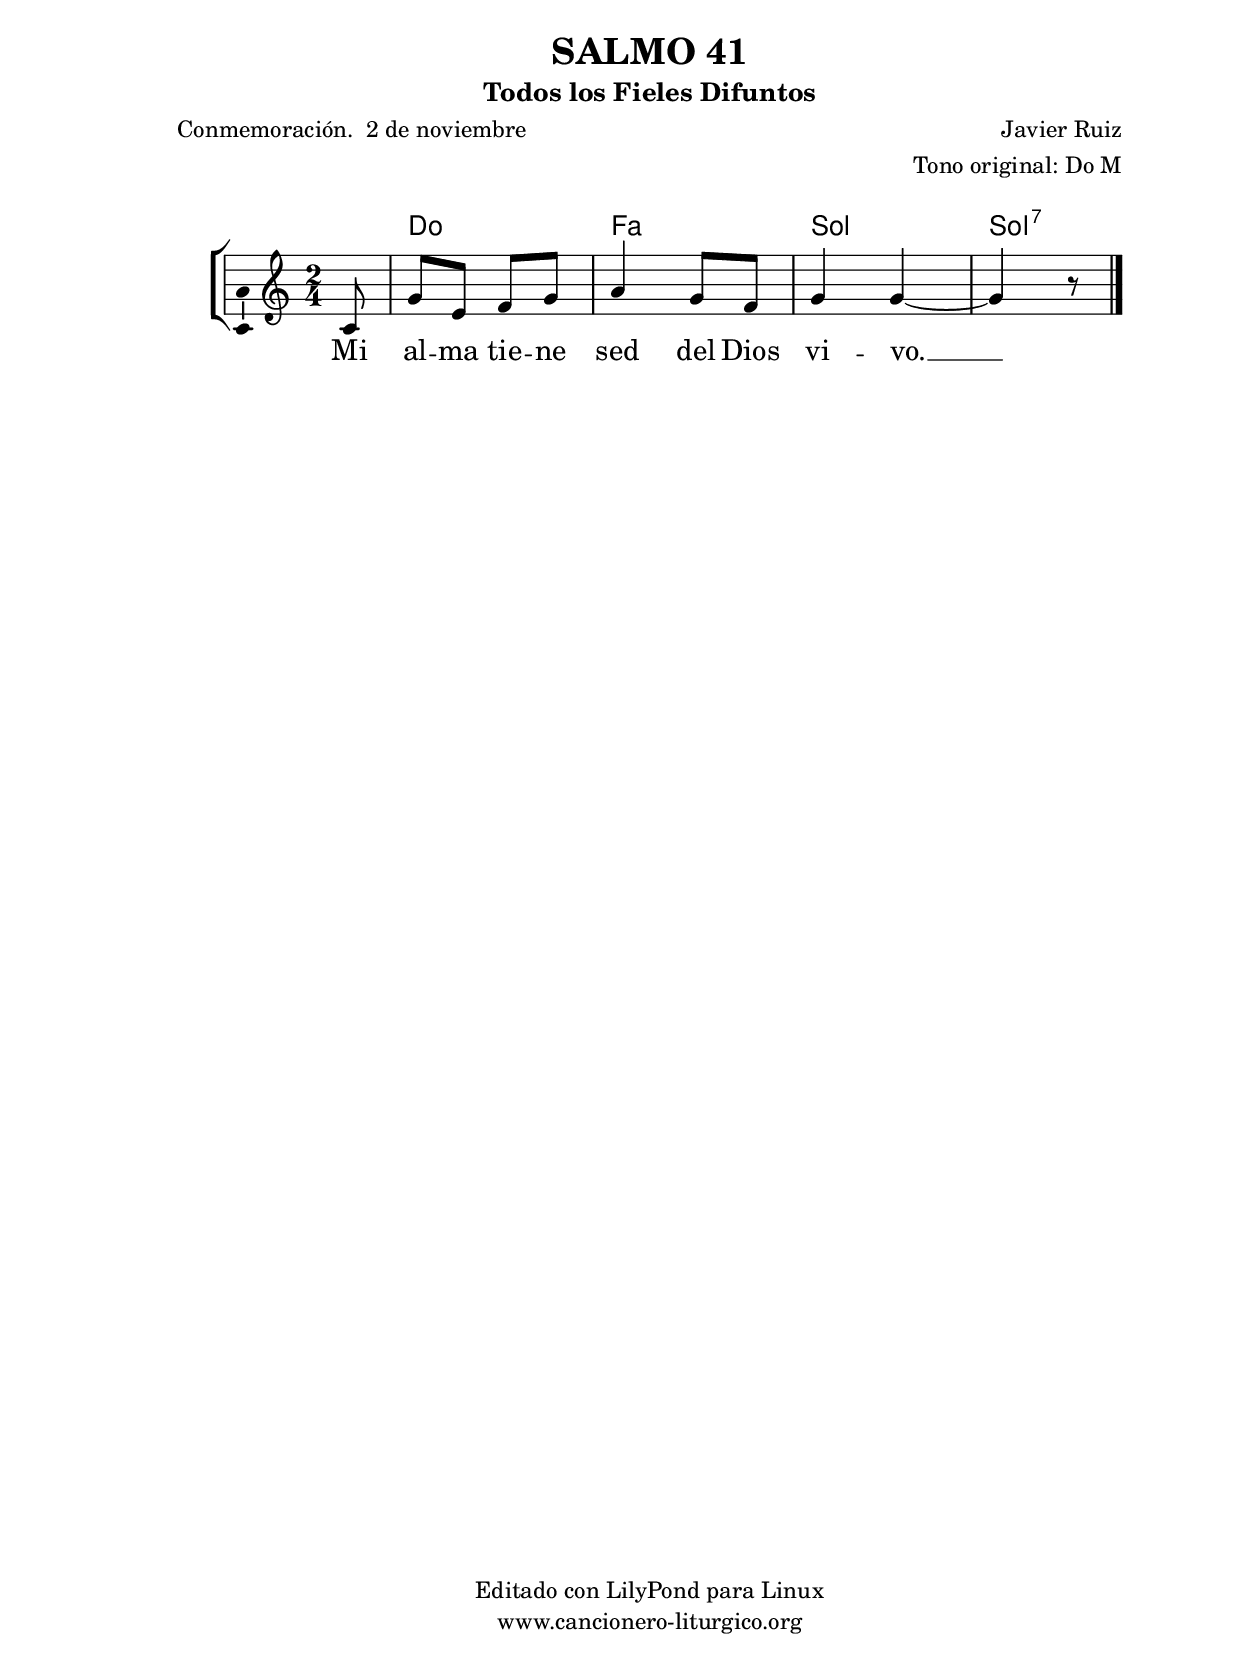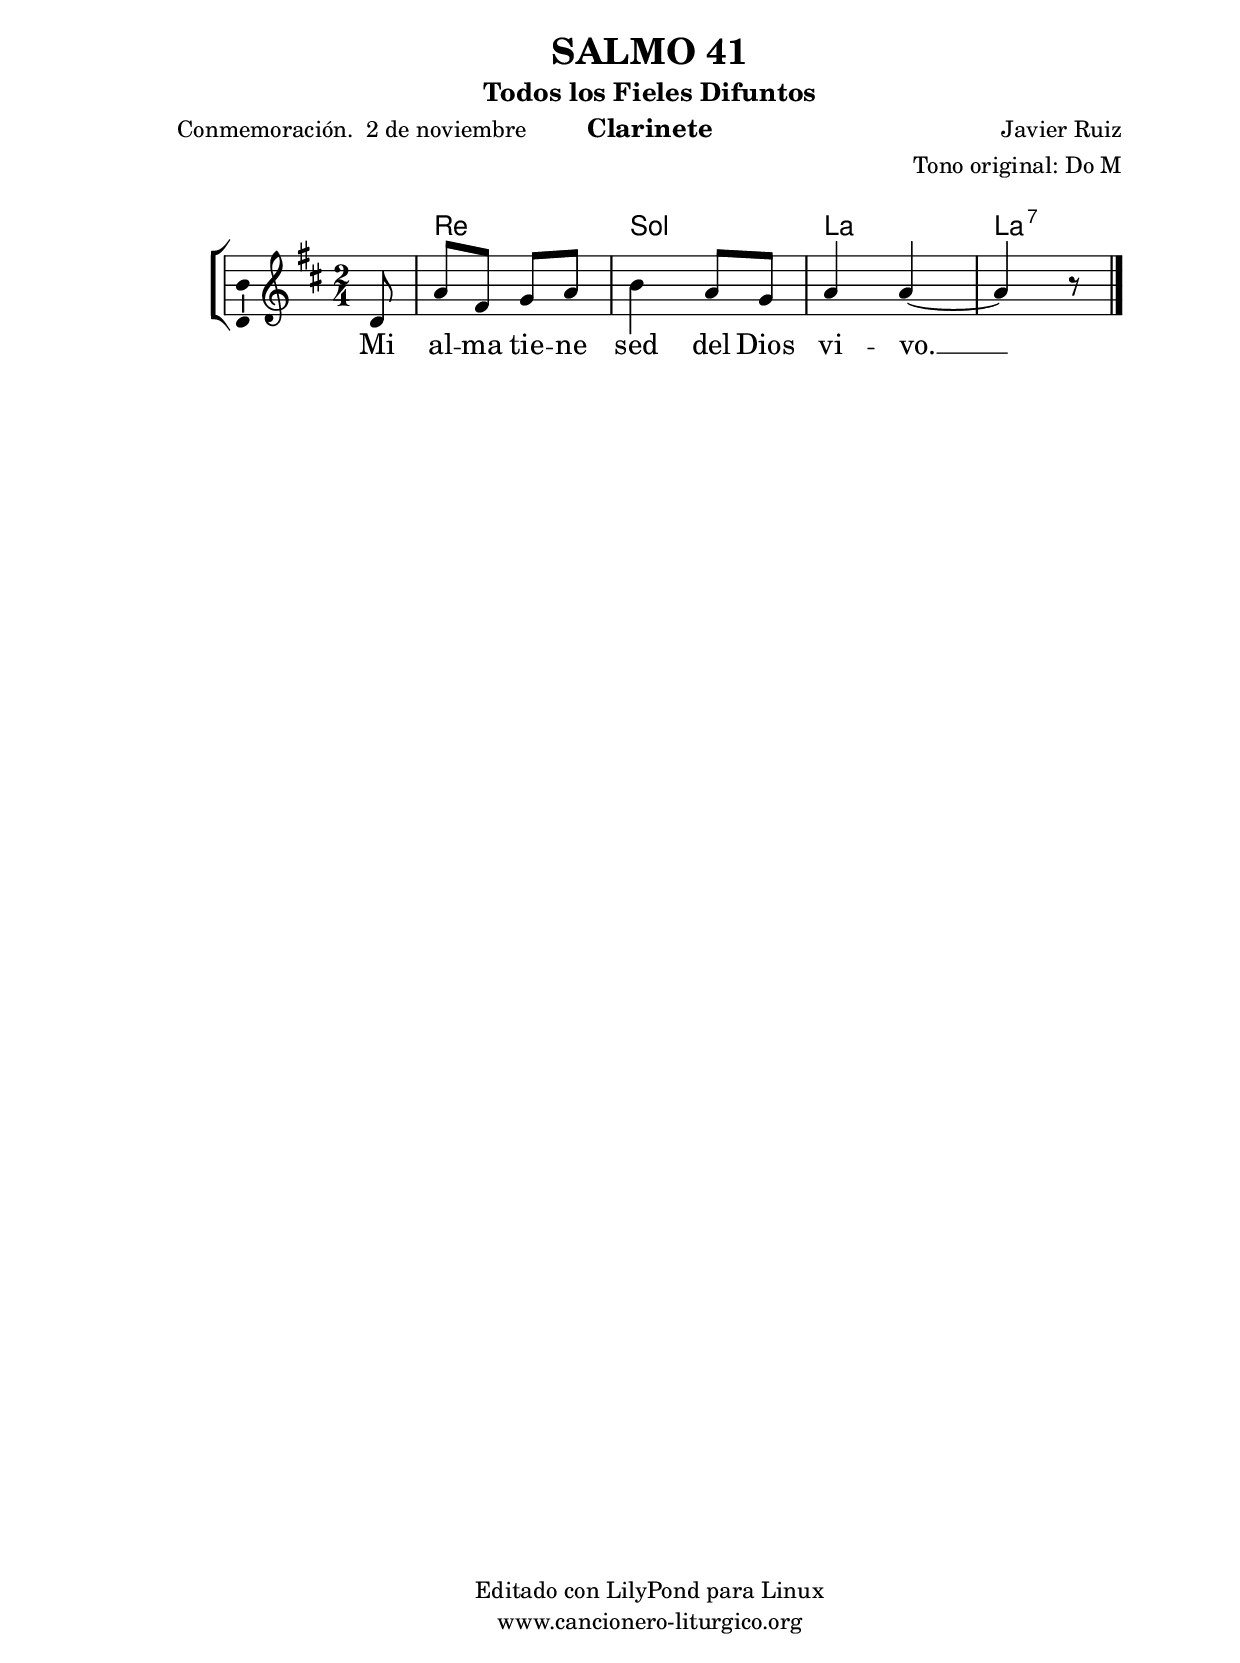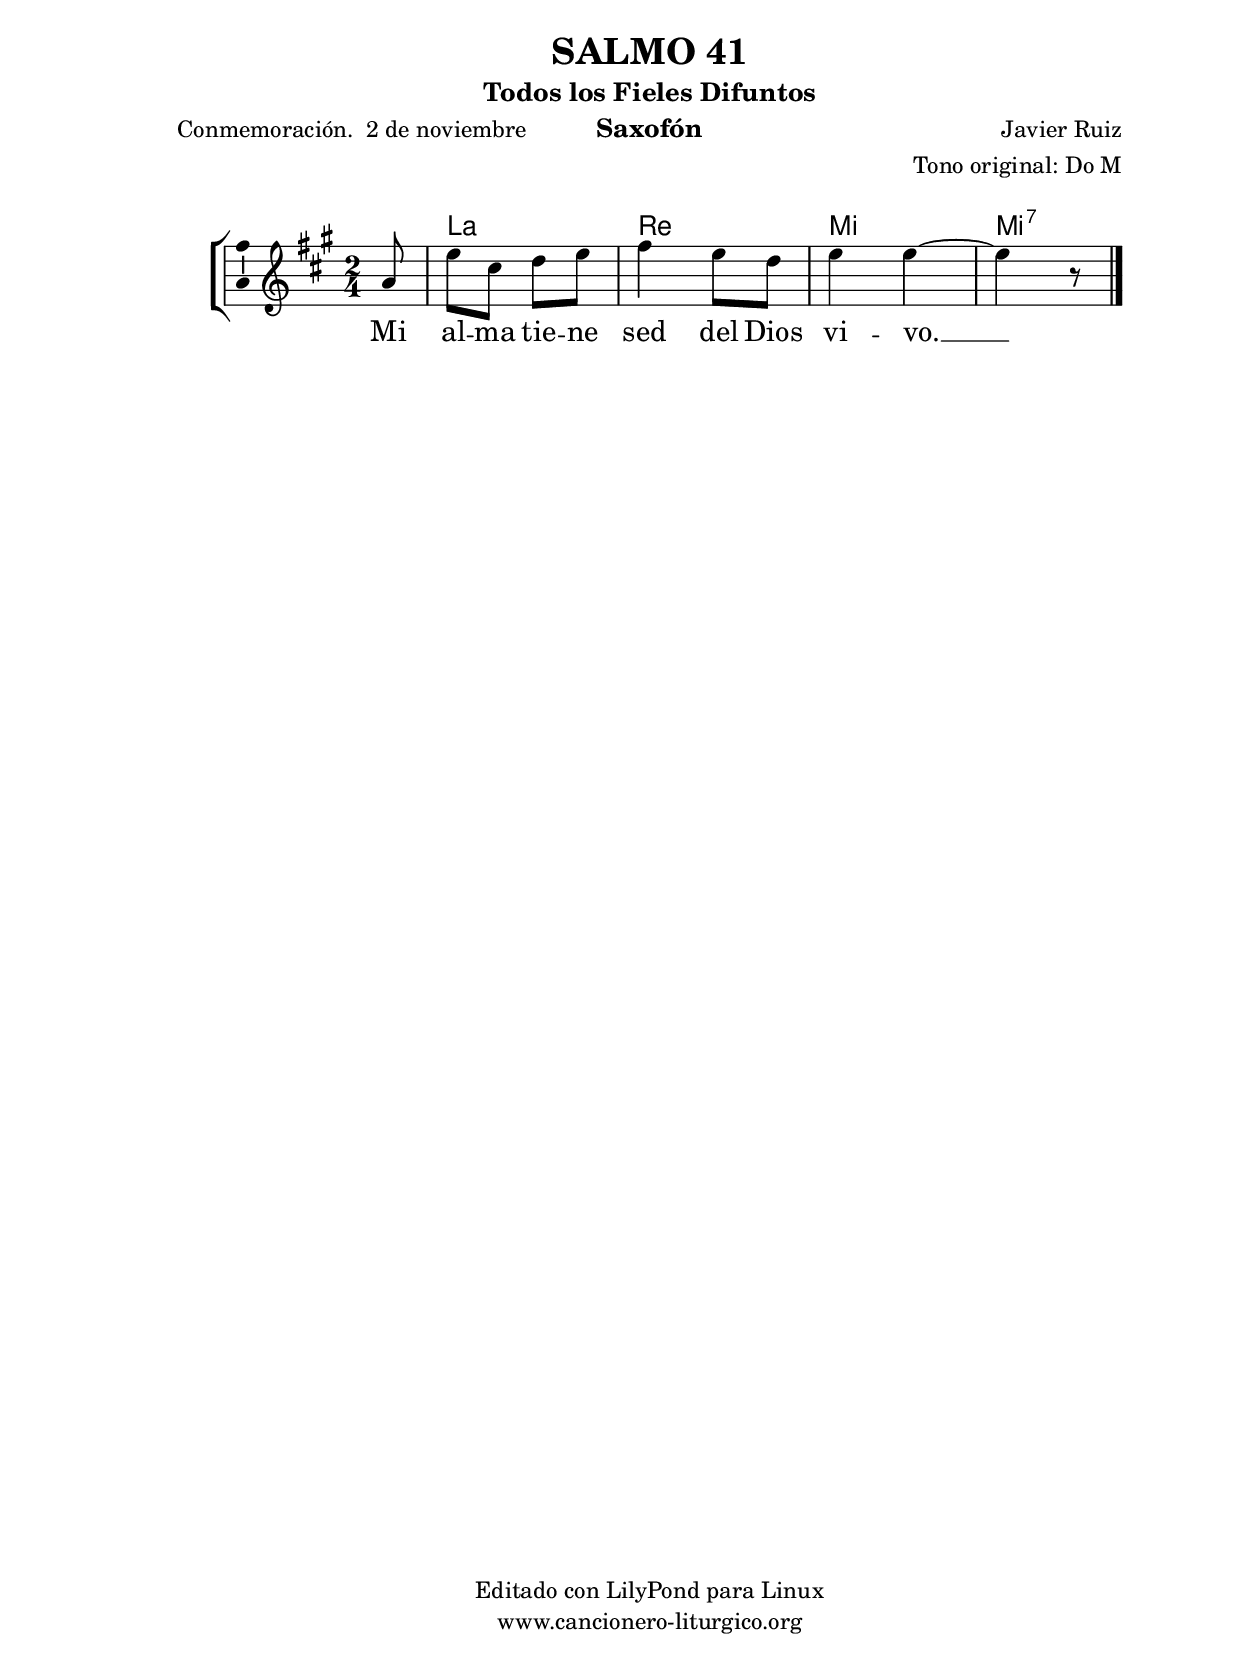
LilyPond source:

%
%para convertir .midi en .wav:
%timidity filename.midi -Ow -o finename.wav
%
%
%Para convertir de .wav a .mp3:
%lame -h -m j filename.wav
%
%
%para escuchar el midi:
%timidity nombrefichero.midi
%


%versión de lilypond para la que se ha escrito esta partitura:
\version "2.16.0"

	%Tamaño papel
	#(set-default-paper-size "a4")
	%Tamaño partitura
	#(set-global-staff-size 20)
	%No responde al pulsar sobre una nota
	#(ly:set-option 'point-and-click #f)

%parámetros del encabezamiento:
\header {
	title = "SALMO 41"
	subtitle = "Todos los Fieles Difuntos"
	composer = "Javier Ruiz"
	poet = "Conmemoración.  2 de noviembre"
	meter = ""
	arranger = "Tono original: Do M"
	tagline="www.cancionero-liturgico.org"
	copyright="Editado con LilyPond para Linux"
	tiempo = ""
	usos = "Salmo"
	letra = "Mi alma tiene sed del Dios vivo."
	}

%parámetros asociados al papel:
\paper  {
	oddHeaderMarkup = \markup {\fill-line { \on-the-fly #not-first-page \fromproperty #'header:title \on-the-fly #not-first-page \fromproperty #'header:composer }}
	evenHeaderMarkup = \markup {\fill-line { \fromproperty #'header:composer \fromproperty #'header:title }}
	#(set-paper-size "a4")
	print-page-number = ##f
	first-page-number = 1
	print-first-page-number = ##f
%	head-separation = 3.0 \cm
	top-margin = 2.0 \cm
	bottom-margin = 0.5\cm
%%%	bottom-margin = -1.0\cm
	left-margin = 3.0 \cm
	line-width = 16.0 \cm 
	indent = 8\mm
	interscoreline = 2.\mm
	between-system-space = 15\mm
%	para que las partituras no llenen la hoja:
	ragged-bottom = ##t
%	idem para la última hoja:
	ragged-last-bottom = ##f
%	para que las partituras llenen el ancho del papel:
	ragged-last = ##f
	after-title-space = 2.5 \cm
%page-count=1
%system-count=8

	%Flexible Vertical Spacing
%	markup-markup-spacing =
%	#'((basic-distance . 15) (minimum-distance . 15) (padding . 3))
	markup-system-spacing =
	#'((basic-distance . 15) (minimum-distance . 15) (padding . 3))
	system-system-spacing =
	#'((basic-distance . 15) (minimum-distance . 15) (padding . 3))
	score-system-spacing =
	#'((basic-distance . 15) (minimum-distance . 15) (padding . 5))
%	top-system-spacing = % header
%	#'((basic-distance . 8) (minimum-distance . 0) (padding . 3))
%	top-markup-spacing =
%	#'((basic-distance . 20) (minimum-distance . 20) (padding . 3))
	last-bottom-spacing = % footer
	#'((basic-distance . 5) (minimum-distance . 5) (padding . 3))
%	score-markup-spacing =
%	#'((basic-distance . 16) (minimum-distance . 13) (padding . 3))

	}


%parámetros que afectan a toda la partitura:
global =  {
	%clave de sol (G):
	\clef G
	%armadura:
%	\transpose aes g
	\key c \major
	\tempo 4=70
	\set Score.tempoHideNote = ##t
	}


acordes = {
	\italianChords
	\chordmode {
%	\transpose aes g
{

s8
c2 f g g4.:7 %s8

	}
	}
}

melodia = 
%	\transpose aes g
{
	\relative c'{

\time 2/4
\partial8
c8
g'8 e f g
a4 g8 f
g4 g~
g4 r8 %s8

	\bar "|."
	}
	}


texto = \lyricmode {
Mi al -- ma tie -- ne sed del Dios vi -- vo. __
	}


acordesStaff = \context ChordNames = acordesStaff <<
	\set chordChanges = ##t
	\acordes
	>>


vozStaff = \context Voice = vozStaff
\with {\consists "Ambitus_engraver"}
<<
%	\set Staff.instrumentName = ""
%	\set Staff.shortInstrumentName = ""
%	\set Staff.midiInstrument = #"clarinet"
%	\set Staff.midiInstrument = #"cello"
%	\set Staff.midiInstrument = #"flute"
	\set Staff.midiInstrument = #"electric guitar (jazz)"
%	\set Staff.midiInstrument = #"english horn"
%	\set Staff.midiInstrument = #"violin"
%	\set Staff.midiInstrument = #"glockenspiel"
	\set Staff.midiMinimumVolume = #0.7
	\set Staff.midiMaximumVolume = #0.9
	\global
	\melodia
	>>


textoStaff = \context Lyrics = textoStaff <<
	\lyricsto vozStaff \texto
	>>

\book {
	\score {
		\context ChoirStaff {
			\override StaffGroup.SystemStartBracket #'collapse-height = #1
			\override Score.SystemStartBar #'collapse-height = #1
			<<
			\acordesStaff
			\vozStaff
			\textoStaff
			>>
			}
		\layout {
	    		\context {
				\Lyrics
				\override LyricText #'font-size = #2
				}
	   		 \context {
				\Score
				%fontSize = #3
				\override StaffSymbol #'staff-space = #(magstep +3)
				%\override Beam #'thickness = #0.55
				%\override SpacingSpanner #'spacing-increment = #1.0
				%\override Slur #'height-limit = #1.5
				}
			}
		}
	\score {
		\unfoldRepeats
		\context ChoirStaff {
			<<
			\acordesStaff
			\vozStaff
			>>
			}
		\midi {
	  		\context {
	  			\Score
				tempoWholesPerMinute = #(ly:make-moment 70 4)
				}
			}
		}
	}

%Partitura para clarinete
#(define output-suffix "C")
\book {
	\header{
		instrument = "Clarinete"
		}
	\score {
		\context ChoirStaff {
			\override StaffGroup.SystemStartBracket #'collapse-height = #1
			\override Score.SystemStartBar #'collapse-height = #1
\transpose c d
			<<
			\acordesStaff
			\vozStaff
			\textoStaff
			>>
			}
		\layout {
	    		\context {
				\Lyrics
				\override LyricText #'font-size = #2
				}
	   		 \context {
				\Score
				%fontSize = #3
				\override StaffSymbol #'staff-space = #(magstep +3)
				%\override Beam #'thickness = #0.55
				%\override SpacingSpanner #'spacing-increment = #1.0
				%\override Slur #'height-limit = #1.5
				}
			}
		}
	}

%Partitura para saxofón
#(define output-suffix "S")
\book {
	\header{
		instrument = "Saxofón"
		}
	\score {
		\context ChoirStaff {
			\override StaffGroup.SystemStartBracket #'collapse-height = #1
			\override Score.SystemStartBar #'collapse-height = #1
\transpose c a
			<<
			\acordesStaff
			\vozStaff
			\textoStaff
			>>
			}
		\layout {
	    		\context {
				\Lyrics
				\override LyricText #'font-size = #2
				}
	   		 \context {
				\Score
				%fontSize = #3
				\override StaffSymbol #'staff-space = #(magstep +3)
				%\override Beam #'thickness = #0.55
				%\override SpacingSpanner #'spacing-increment = #1.0
				%\override Slur #'height-limit = #1.5
				}
			}
		}
	}

